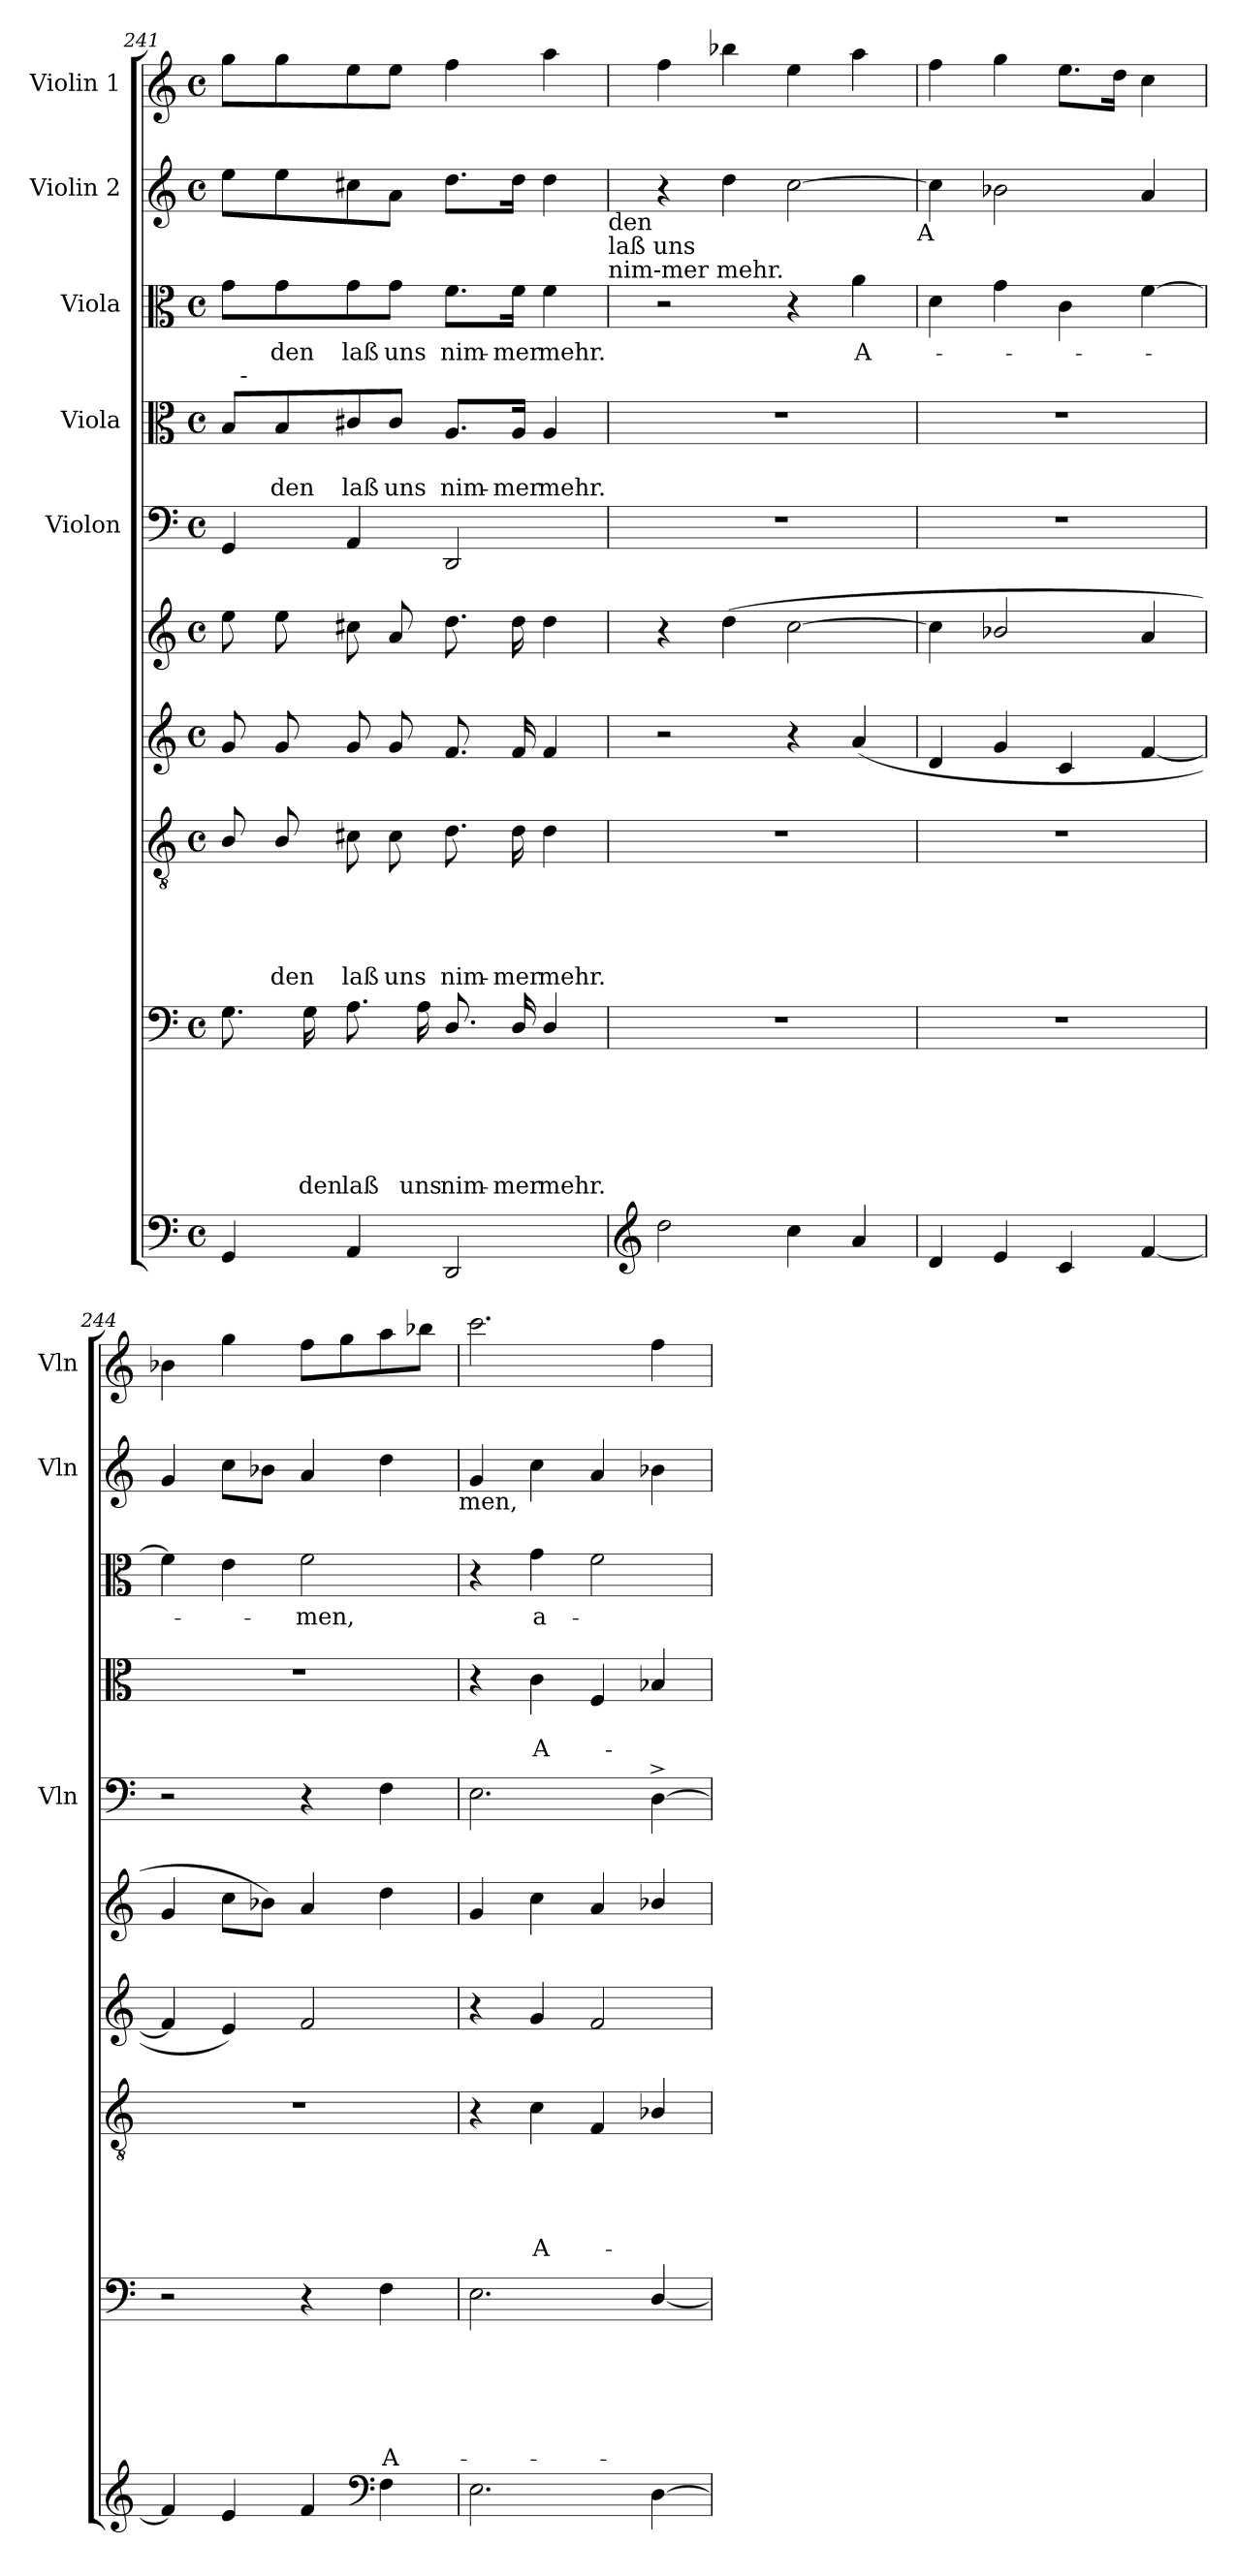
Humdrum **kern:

**kern	**kern	**text	**text	**text	**text	**text	**text	**kern	**text	**text	**text	**text	**text	**kern	**kern	**kern	**kern	**text	**text	**kern	**text	**kern	**kern
*part10	*part9	*part9	*part9	*part9	*part9	*part9	*part9	*part8	*part8	*part8	*part8	*part8	*part8	*part7	*part6	*part5	*part4	*part4	*part4	*part3	*part3	*part2	*part1
*staff10	*staff9	*staff9	*staff9	*staff9	*staff9	*staff9	*staff9	*staff8	*staff8	*staff8	*staff8	*staff8	*staff8	*staff7	*staff6	*staff5	*staff4	*staff4	*staff4	*staff3	*staff3	*staff2	*staff1
*	*	*	*	*	*	*	*	*	*	*	*	*	*	*	*	*I"Violon	*I"Viola	*	*	*I"Viola	*	*I"Violin 2	*I"Violin 1
*	*	*	*	*	*	*	*	*	*	*	*	*	*	*	*	*I'Vln	*	*	*	*	*	*I'Vln	*I'Vln
!!LO:PB:g=z
*clefF4	*clefF4	*	*	*	*	*	*	*clefGv2	*	*	*	*	*	*clefG2	*clefG2	*clefF4	*clefC3	*	*	*clefC3	*	*clefG2	*clefG2
*k[]	*k[]	*	*	*	*	*	*	*k[]	*	*	*	*	*	*k[]	*k[]	*k[]	*k[]	*	*	*k[]	*	*k[]	*k[]
*C:	*C:	*	*	*	*	*	*	*C:	*	*	*	*	*	*C:	*C:	*C:	*C:	*	*	*C:	*	*C:	*C:
*M4/4	*M4/4	*	*	*	*	*	*	*M4/4	*	*	*	*	*	*M4/4	*M4/4	*M4/4	*M4/4	*	*	*M4/4	*	*M4/4	*M4/4
*met(c)	*met(c)	*	*	*	*	*	*	*met(c)	*	*	*	*	*	*met(c)	*met(c)	*met(c)	*met(c)	*	*	*met(c)	*	*met(c)	*met(c)
=241	=241	=241	=241	=241	=241	=241	=241	=241	=241	=241	=241	=241	=241	=241	=241	=241	=241	=241	=241	=241	=241	=241	=241
*	*	*	*	*	*	*	*	*	*	*	*	*	*	*	*	*	*^	*	*	*	*	*	*
4GG/	8.G\	.	.	.	.	.	.	8B/	.	.	.	.	.	8g/	8ee\	4GG/	8B/L	32ryy	.	.	8g\L	.	8ee\L	8gg\L
!	!	!	!	!	!	!	!	!	!	!	!	!	!	!	!	!	!	!LO:TX:a:t=-	!	!	!	!	!	!
.	.	.	.	.	.	.	.	.	.	.	.	.	.	.	.	.	.	2ryy	.	.	.	.	.	.
!	!	!	!	!	!	!	!	!	!	!	!	!	!LO:LY:b	!	!	!	!	!	!	!LO:LY:b	!	!LO:LY:b	!	!
.	.	.	.	.	.	.	.	8B/	.	.	.	.	-den	8g/	8ee\	.	8B/	.	.	-den	8g\	-den	8ee\	8gg\
!	!	!	!	!	!	!	!LO:LY:b	!	!	!	!	!	!	!	!	!	!	!	!	!	!	!	!	!
.	16G\	.	.	.	.	.	-den	.	.	.	.	.	.	.	.	.	.	.	.	.	.	.	.	.
!	!	!	!	!	!	!	!LO:LY:b	!	!	!	!	!	!LO:LY:b	!	!	!	!	!	!	!LO:LY:b	!	!LO:LY:b	!	!
4AA/	8.A\	.	.	.	.	.	laß	8c#X\	.	.	.	.	laß	8g/	8cc#X\	4AA/	8c#X/	.	.	laß	8g\	laß	8cc#X\	8ee\
!	!	!	!	!	!	!	!	!	!	!	!	!	!LO:LY:b	!	!	!	!	!	!	!LO:LY:b	!	!LO:LY:b	!	!
.	.	.	.	.	.	.	.	8c#\	.	.	.	.	uns	8g/	8a/	.	8c#/J	.	.	uns	8g\J	uns	8a\J	8ee\J
!	!	!	!	!	!	!	!LO:LY:b	!	!	!	!	!	!	!	!	!	!	!	!	!	!	!	!	!
.	16A\	.	.	.	.	.	uns	.	.	.	.	.	.	.	.	.	.	.	.	.	.	.	.	.
!	!	!	!	!	!	!	!LO:LY:b	!	!	!	!	!	!LO:LY:b	!	!	!	!	!	!	!LO:LY:b	!	!LO:LY:b	!	!
2DD/	8.D/	.	.	.	.	.	nim-	8.d\	.	.	.	.	nim-	8.f/	8.dd\	2DD/	8.A/L	.	.	nim-	8.f\L	nim-	8.dd\L	4ff\
.	.	.	.	.	.	.	.	.	.	.	.	.	.	.	.	.	.	4...ryy	.	.	.	.	.	.
!	!	!	!	!	!	!	!LO:LY:b:rj	!	!	!	!	!	!LO:LY:b:rj	!	!	!	!	!	!	!LO:LY:b:rj	!	!LO:LY:b:rj	!	!
.	16D/	.	.	.	.	.	-mer	16d\	.	.	.	.	-mer	16f/	16dd\	.	16A/Jk	.	.	-mer	16f\Jk	-mer	16dd\Jk	.
!	!	!	!	!	!	!	!LO:LY:b	!	!	!	!	!	!LO:LY:b	!	!	!	!	!	!	!LO:LY:b	!	!LO:LY:b	!	!
.	4D/	.	.	.	.	.	mehr.	4d\	.	.	.	.	mehr.	4f/	4dd\	.	4A/	.	.	mehr.	4f\	mehr.	4dd\	4aa\
!	!	!	!	!	!	!	!	!	!	!	!	!	!	!	!	!	!	!	!	!	!	!	!LO:TX:b:t=den	!
!	!	!	!	!	!	!	!	!	!	!	!	!	!	!	!	!	!	!	!	!	!	!	!LO:TX:b:t=laß uns	!
!	!	!	!	!	!	!	!	!	!	!	!	!	!	!	!	!	!	!	!	!	!	!	!LO:TX:b:t=nim-mer mehr.	!
*	*	*	*	*	*	*	*	*	*	*	*	*	*	*	*	*	*v	*v	*	*	*	*	*	*
=242	=242	=242	=242	=242	=242	=242	=242	=242	=242	=242	=242	=242	=242	=242	=242	=242	=242	=242	=242	=242	=242	=242	=242
*clefG2	*	*	*	*	*	*	*	*	*	*	*	*	*	*	*	*	*	*	*	*	*	*	*
2dd\	1r	.	.	.	.	.	.	1r	.	.	.	.	.	2r	4r	1r	1r	.	.	2r	.	4r	4ff\
.	.	.	.	.	.	.	.	.	.	.	.	.	.	.	(>4dd\	.	.	.	.	.	.	4dd\	4bb-X\
4cc\	.	.	.	.	.	.	.	.	.	.	.	.	.	4r	[>2cc\	.	.	.	.	4r	.	[>2cc\	4ee\
!	!	!	!	!	!	!	!	!	!	!	!	!	!	!	!	!	!	!	!	!	!LO:LY:b	!	!
4a/	.	.	.	.	.	.	.	.	.	.	.	.	.	(4a/	.	.	.	.	.	4a\	A-	.	4aa\
!	!	!	!	!	!	!	!	!	!	!	!	!	!	!	!	!	!	!	!	!	!	!LO:TX:b:t=A	!
=243	=243	=243	=243	=243	=243	=243	=243	=243	=243	=243	=243	=243	=243	=243	=243	=243	=243	=243	=243	=243	=243	=243	=243
4d/	1r	.	.	.	.	.	.	1r	.	.	.	.	.	4d/	4cc\]	1r	1r	.	.	4d\	.	4cc\]	4ff\
4e/	.	.	.	.	.	.	.	.	.	.	.	.	.	4g/	2b-X/	.	.	.	.	4g\	.	2b-X\	4gg\
4c/	.	.	.	.	.	.	.	.	.	.	.	.	.	4c/	.	.	.	.	.	4c\	.	.	8.ee\L
.	.	.	.	.	.	.	.	.	.	.	.	.	.	.	.	.	.	.	.	.	.	.	16dd\Jk
[<4f/	.	.	.	.	.	.	.	.	.	.	.	.	.	[<4f/	4a/	.	.	.	.	[>4f\	.	4a/	4cc\
=244	=244	=244	=244	=244	=244	=244	=244	=244	=244	=244	=244	=244	=244	=244	=244	=244	=244	=244	=244	=244	=244	=244	=244
4f/]	2r	.	.	.	.	.	.	1r	.	.	.	.	.	4f/]	4g/	2r	1r	.	.	4f\]	.	4g/	4b-X\
4e/	.	.	.	.	.	.	.	.	.	.	.	.	.	4e/)	8cc\L	.	.	.	.	4e\	.	8cc\L	4gg\
.	.	.	.	.	.	.	.	.	.	.	.	.	.	.	8b-X\J)	.	.	.	.	.	.	8b-X\J	.
!	!	!	!	!	!	!	!	!	!	!	!	!	!	!	!	!	!	!	!	!	!LO:LY:b	!	!
4f/	4r	.	.	.	.	.	.	.	.	.	.	.	.	2f/	4a/	4r	.	.	.	2f\	-men,	4a/	8ff\L
.	.	.	.	.	.	.	.	.	.	.	.	.	.	.	.	.	.	.	.	.	.	.	8gg\
*clefF4	*	*	*	*	*	*	*	*	*	*	*	*	*	*	*	*	*	*	*	*	*	*	*
!	!	!	!	!	!	!	!LO:LY:b	!	!	!	!	!	!	!	!	!	!	!	!	!	!	!	!
4F\	4F\	.	.	.	.	.	A-	.	.	.	.	.	.	.	4dd\	4F\	.	.	.	.	.	4dd\	8aa\
.	.	.	.	.	.	.	.	.	.	.	.	.	.	.	.	.	.	.	.	.	.	.	8bb-X\J
!	!	!	!	!	!	!	!	!	!	!	!	!	!	!	!	!	!	!	!	!	!	!LO:TX:b:t=men,	!
=245	=245	=245	=245	=245	=245	=245	=245	=245	=245	=245	=245	=245	=245	=245	=245	=245	=245	=245	=245	=245	=245	=245	=245
2.E\	2.E\	.	.	.	.	.	.	4r	.	.	.	.	.	4r	4g/	2.E\	4r	.	.	4r	.	4g/	2.ccc\
!	!	!	!	!	!	!	!	!	!	!	!	!	!LO:LY:b	!	!	!	!	!	!LO:LY:b	!	!LO:LY:b	!	!
.	.	.	.	.	.	.	.	4c\	.	.	.	.	A-	4g/	4cc\	.	4c\	.	A-	4g\	a-	4cc\	.
.	.	.	.	.	.	.	.	4F/	.	.	.	.	.	2f/	4a/	.	4F/	.	.	2f\	.	4a/	.
[>4D\	[<4D/	.	.	.	.	.	.	4B-X/	.	.	.	.	.	.	4b-X/	[>4D^>\	4B-X/	.	.	.	.	4b-X\	4ff\
=	=	=	=	=	=	=	=	=	=	=	=	=	=	=	=	=	=	=	=	=	=	=	=
*-	*-	*-	*-	*-	*-	*-	*-	*-	*-	*-	*-	*-	*-	*-	*-	*-	*-	*-	*-	*-	*-	*-	*-
